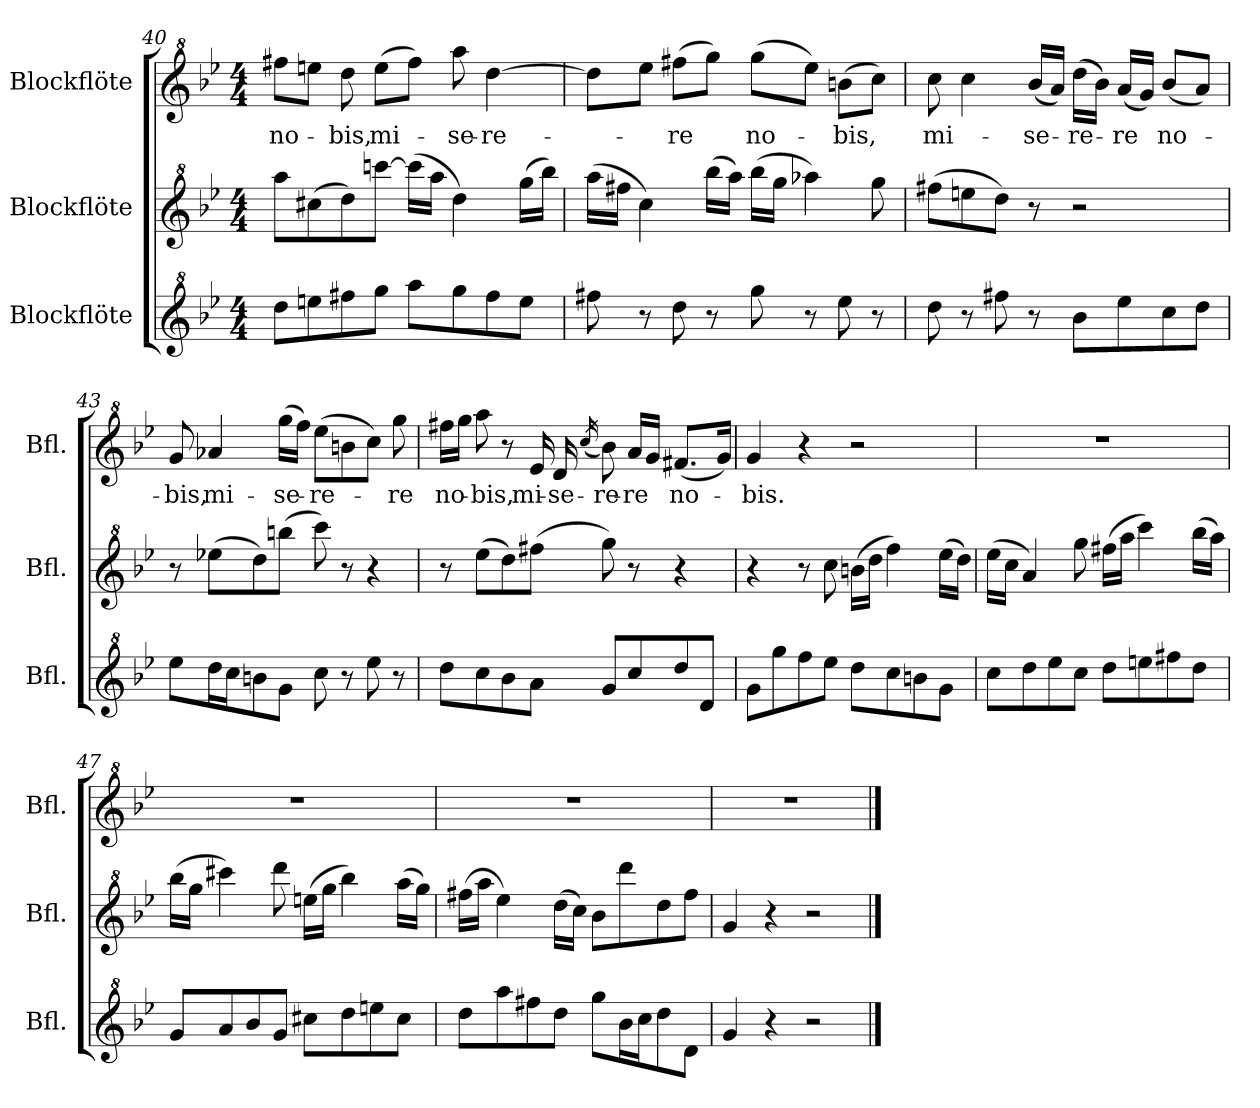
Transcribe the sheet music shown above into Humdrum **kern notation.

**kern	**kern	**kern	**text
*part3	*part2	*part1	*part1
*staff3	*staff2	*staff1	*staff1
*I"Blockflöte	*I"Blockflöte	*I"Blockflöte	*
*I'Bfl.	*I'Bfl.	*I'Bfl.	*
!!LO:LB:g=z
*clefG^2	*clefG^2	*clefG^2	*
*k[b-e-]	*k[b-e-]	*k[b-e-]	*
*M4/4	*M4/4	*M4/4	*
=40	=40	=40	=40
!	!	!	!LO:LY:b
8ddd\L	8aaa\L	8fff#X\L	no-
8eeen\	(>8ccc#X\	8eeen\J	.
!	!	!	!LO:LY:b
8fff#X\	8ddd\)	8ddd\	-bis,
!	!	!	!LO:LY:b
8ggg\J	[8ccccn\J	(>8eee\L	mi-
8aaa\L	(>16cccc\LL]	8fff#\J)	.
.	16aaa\JJ	.	.
!	!	!	!LO:LY:b
8ggg\	4ddd\)	8aaa\	-se-
!	!	!	!LO:LY:b
8fff#\	.	[4ddd\	-re-
8eee\J	(>16ggg\LL	.	.
.	16bbb-\JJ)	.	.
=41	=41	=41	=41
8fff#X\	(>16aaa\LL	8ddd\L]	.
.	16fff#X\JJ	.	.
8r	4ccc\)	8eee-\J	.
!	!	!	!LO:LY:b
8ddd\	.	(>8fff#X\L	-re
8r	(>16bbb-\LL	8ggg\J)	.
.	16aaa\JJ)	.	.
!	!	!	!LO:LY:b
8ggg\	(>16bbb-\LL	(>8ggg\L	no-
.	16ggg\JJ	.	.
8r	4aaa-X\)	8eee-\J)	.
!	!	!	!LO:LY:b
8eee-\	.	(>8bbn\L	-bis,
8r	8ggg\	8ccc\J)	.
=42	=42	=42	=42
!	!	!	!LO:LY:b
8ddd\	(>8fff#X\L	8ccc\	mi-
8r	8eeen\	4ccc\	.
8fff#X\	8ddd\J)	.	.
!	!	!	!LO:LY:b
8r	8r	(<16bb-/LL	-se-
.	.	16aa/JJ)	.
!	!	!	!LO:LY:b
8bb-\L	2r	(>16ddd\LL	-re-
.	.	16bb-\JJ)	.
!	!	!	!LO:LY:b
8eee-\	.	(<16aa/LL	-re
.	.	16gg/JJ)	.
!	!	!	!LO:LY:b
8ccc\	.	(<8bb-/L	no-
8ddd\J	.	8aa/J)	.
!!LO:LB:g=z
=43	=43	=43	=43
!	!	!	!LO:LY:b
8eee-\L	8r	8gg/	-bis,
!	!	!	!LO:LY:b
16ddd\L	(>8eee-X\L	4aa-X/	mi-
16ccc\J	.	.	.
8bbn\	8ddd\)	.	.
!	!	!	!LO:LY:b
8gg\J	(>8bbbn\J	(>16ggg\LL	-se-
.	.	16fff\JJ)	.
!	!	!	!LO:LY:b
8ccc\	8cccc\)	(>8eee-\L	-re-
8r	8r	8bbn\	.
8eee-\	4r	8ccc\J)	.
!	!	!	!LO:LY:b
8r	.	8ggg\	-re
=44	=44	=44	=44
!	!	!	!LO:LY:b
8ddd\L	8r	16fff#X\LL	no-
.	.	16ggg\JJ	.
!	!	!	!LO:LY:b
8ccc\	(>8eee-\L	8aaa\	-bis,
8bb-\	8ddd\)	8r	.
!	!	!	!LO:LY:b
8aa\J	(>8fff#X\J	16ee-/	mi-
!	!	!	!LO:LY:b
.	.	16dd/	-se-
.	.	(<16qccc/	.
!	!	!	!LO:LY:b
8gg/L	8ggg\)	8bb-\)	-re-
!	!	!	!LO:LY:b
8ccc/	8r	16aa/LL	-re
.	.	16gg/JJ	.
!	!	!	!LO:LY:b
8ddd/	4r	(<8.ff#X/L	no-
8dd/J	.	.	.
.	.	16gg/Jk)	.
=45	=45	=45	=45
!	!	!	!LO:LY:b
8gg\L	4r	4gg/	-bis.
8ggg\	.	.	.
8fff\	8r	4r	.
8eee-\J	8ccc\	.	.
8ddd\L	(>16bbn\LL	2r	.
.	16ddd\JJ	.	.
8ccc\	4fff\)	.	.
8bbn\	.	.	.
8gg\J	(>16eee-\LL	.	.
.	16ddd\JJ)	.	.
!!LO:LB:g=z
=46	=46	=46	=46
8ccc\L	(>16eee-\LL	1r	.
.	16ccc\JJ	.	.
8ddd\	4aa/)	.	.
8eee-\	.	.	.
8ccc\J	8ggg\	.	.
8ddd\L	(>16fff#X\LL	.	.
.	16aaa\JJ	.	.
8eeen\	4cccc\)	.	.
8fff#X\	.	.	.
8ddd\J	(>16bbb-\LL	.	.
.	16aaa\JJ)	.	.
=47	=47	=47	=47
8gg/L	(>16bbb-\LL	1r	.
.	16ggg\JJ	.	.
8aa/	4cccc#X\)	.	.
8bb-/	.	.	.
8gg/J	8dddd\	.	.
8ccc#X\L	(>16eeen\LL	.	.
.	16ggg\JJ	.	.
8ddd\	4bbb-\)	.	.
8eeen\	.	.	.
8ccc#\J	(>16aaa\LL	.	.
.	16ggg\JJ)	.	.
=48	=48	=48	=48
8ddd\L	(>16fff#X\LL	1r	.
.	16aaa\JJ	.	.
8aaa\	4eee-\)	.	.
8fff#X\	.	.	.
8ddd\J	(>16ddd\LL	.	.
.	16ccc\JJ)	.	.
8ggg\L	8bb-\L	.	.
16bb-\L	8dddd\	.	.
16ccc\J	.	.	.
8ddd\	8ddd\	.	.
8dd\J	8fff#\J	.	.
=49	=49	=49	=49
4gg/	4gg/	1r	.
4r	4r	.	.
2r	2r	.	.
==	==	==	==
*-	*-	*-	*-
